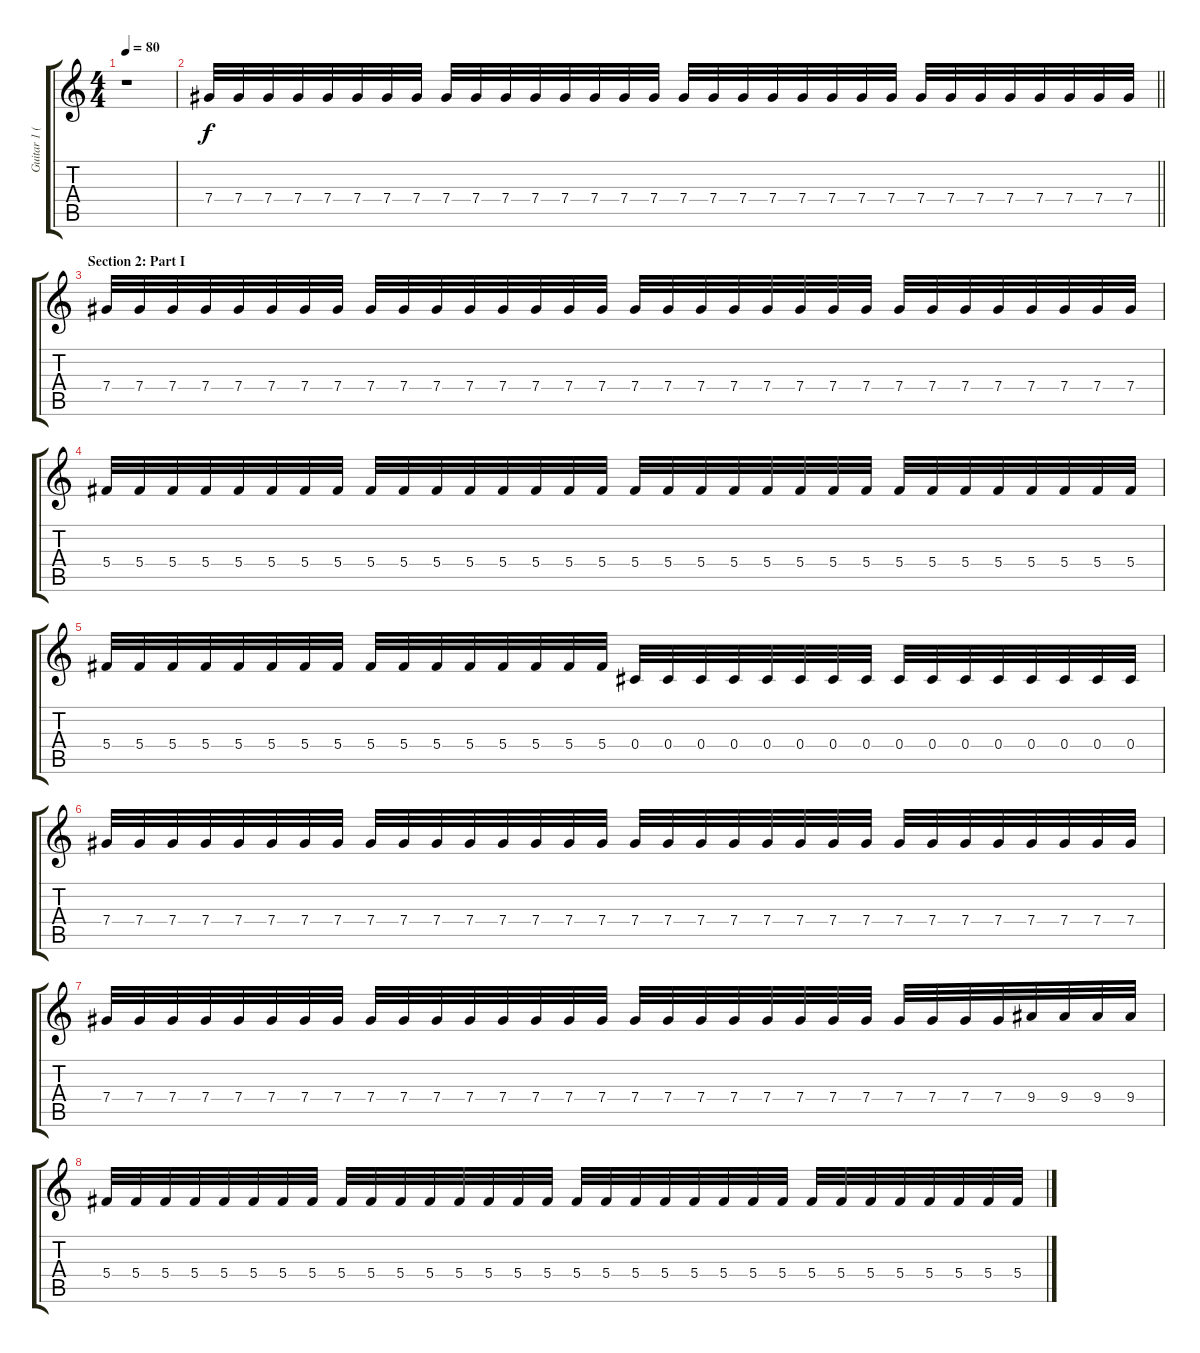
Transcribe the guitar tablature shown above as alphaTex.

\track ("Guitar 1 (Overdrive)" "Guitar 1 (") {instrument overdrivenguitar}
\staff {score tabs}
\tuning (Eb4 Bb3 Gb3 Db3 Ab2 Eb2) {hide}
\ts (4 4)
\tempo 80
\clef g2
\ks c
r.1{dy f volume 6} |
\barLineRight lightlight
7.4.32{volume 13} 7.4.32 7.4.32 7.4.32 7.4.32 7.4.32 7.4.32 7.4.32 7.4.32 7.4.32 7.4.32 7.4.32 7.4.32 7.4.32 7.4.32 7.4.32 7.4.32 7.4.32 7.4.32 7.4.32 7.4.32 7.4.32 7.4.32 7.4.32 7.4.32 7.4.32 7.4.32 7.4.32 7.4.32 7.4.32 7.4.32 7.4.32 |
\section ("" "Section 2: Part I")
7.4.32 7.4.32 7.4.32 7.4.32 7.4.32 7.4.32 7.4.32 7.4.32 7.4.32 7.4.32 7.4.32 7.4.32 7.4.32 7.4.32 7.4.32 7.4.32 7.4.32 7.4.32 7.4.32 7.4.32 7.4.32 7.4.32 7.4.32 7.4.32 7.4.32 7.4.32 7.4.32 7.4.32 7.4.32 7.4.32 7.4.32 7.4.32 |
5.4.32 5.4.32 5.4.32 5.4.32 5.4.32 5.4.32 5.4.32 5.4.32 5.4.32 5.4.32 5.4.32 5.4.32 5.4.32 5.4.32 5.4.32 5.4.32 5.4.32 5.4.32 5.4.32 5.4.32 5.4.32 5.4.32 5.4.32 5.4.32 5.4.32 5.4.32 5.4.32 5.4.32 5.4.32 5.4.32 5.4.32 5.4.32 |
5.4.32 5.4.32 5.4.32 5.4.32 5.4.32 5.4.32 5.4.32 5.4.32 5.4.32 5.4.32 5.4.32 5.4.32 5.4.32 5.4.32 5.4.32 5.4.32 0.4.32 0.4.32 0.4.32 0.4.32 0.4.32 0.4.32 0.4.32 0.4.32 0.4.32 0.4.32 0.4.32 0.4.32 0.4.32 0.4.32 0.4.32 0.4.32 |
7.4.32 7.4.32 7.4.32 7.4.32 7.4.32 7.4.32 7.4.32 7.4.32 7.4.32 7.4.32 7.4.32 7.4.32 7.4.32 7.4.32 7.4.32 7.4.32 7.4.32 7.4.32 7.4.32 7.4.32 7.4.32 7.4.32 7.4.32 7.4.32 7.4.32 7.4.32 7.4.32 7.4.32 7.4.32 7.4.32 7.4.32 7.4.32 |
7.4.32 7.4.32 7.4.32 7.4.32 7.4.32 7.4.32 7.4.32 7.4.32 7.4.32 7.4.32 7.4.32 7.4.32 7.4.32 7.4.32 7.4.32 7.4.32 7.4.32 7.4.32 7.4.32 7.4.32 7.4.32 7.4.32 7.4.32 7.4.32 7.4.32 7.4.32 7.4.32 7.4.32 9.4.32 9.4.32 9.4.32 9.4.32 |
5.4.32 5.4.32 5.4.32 5.4.32 5.4.32 5.4.32 5.4.32 5.4.32 5.4.32 5.4.32 5.4.32 5.4.32 5.4.32 5.4.32 5.4.32 5.4.32 5.4.32 5.4.32 5.4.32 5.4.32 5.4.32 5.4.32 5.4.32 5.4.32 5.4.32 5.4.32 5.4.32 5.4.32 5.4.32 5.4.32 5.4.32 5.4.32
